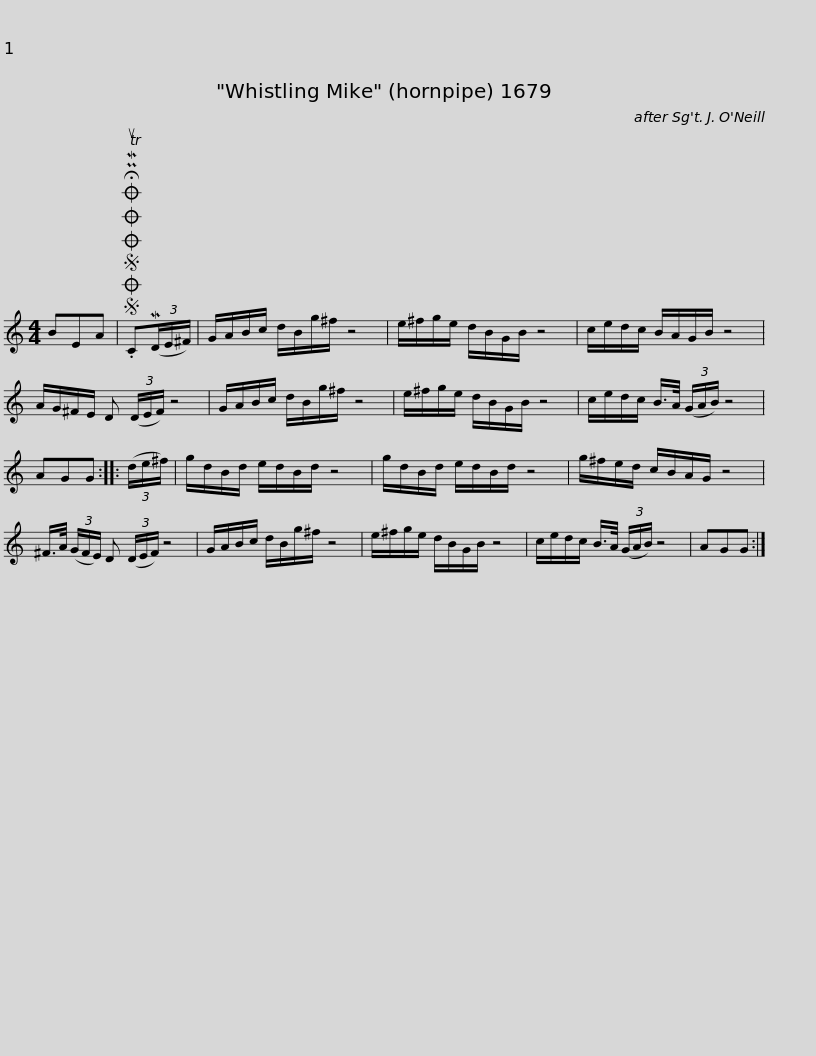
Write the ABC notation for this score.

X:1
L:1/8
M:4/4
I:linebreak $
K:C
V:1 treble
V:1
 BEA |SOSOOO .!fermata!PMTuC(3(MD/E/^F/) | G/A/B/c/ d/B/g/^f/ z4 | e/^f/g/e/ d/B/G/B/ z4 | c/e/d/c/ B/A/G/B/ z4 | %5
 A/G/^F/E/ D (3(D/E/F/) z4 |$ G/A/B/c/ d/B/g/^f/ z4 | e/^f/g/e/ d/B/G/B/ z4 | c/e/d/c/ B/>A/ (3(G/A/B/) z4 | AGG :: %10
 (3(d/e/^f/) | g/d/B/d/ e/d/B/d/ z4 |$ g/d/B/d/ e/d/B/d/ z4 | g/^f/e/d/ c/B/A/G/ z4 | ^F/>A/ (3(G/F/E/) D (3(D/E/F/) z4 | %15
 G/A/B/c/ d/B/g/^f/ z4 | e/^f/g/e/ d/B/G/B/ z4 |$ c/e/d/c/ B/>A/ (3(G/A/B/) z4 | AGG :| %19
